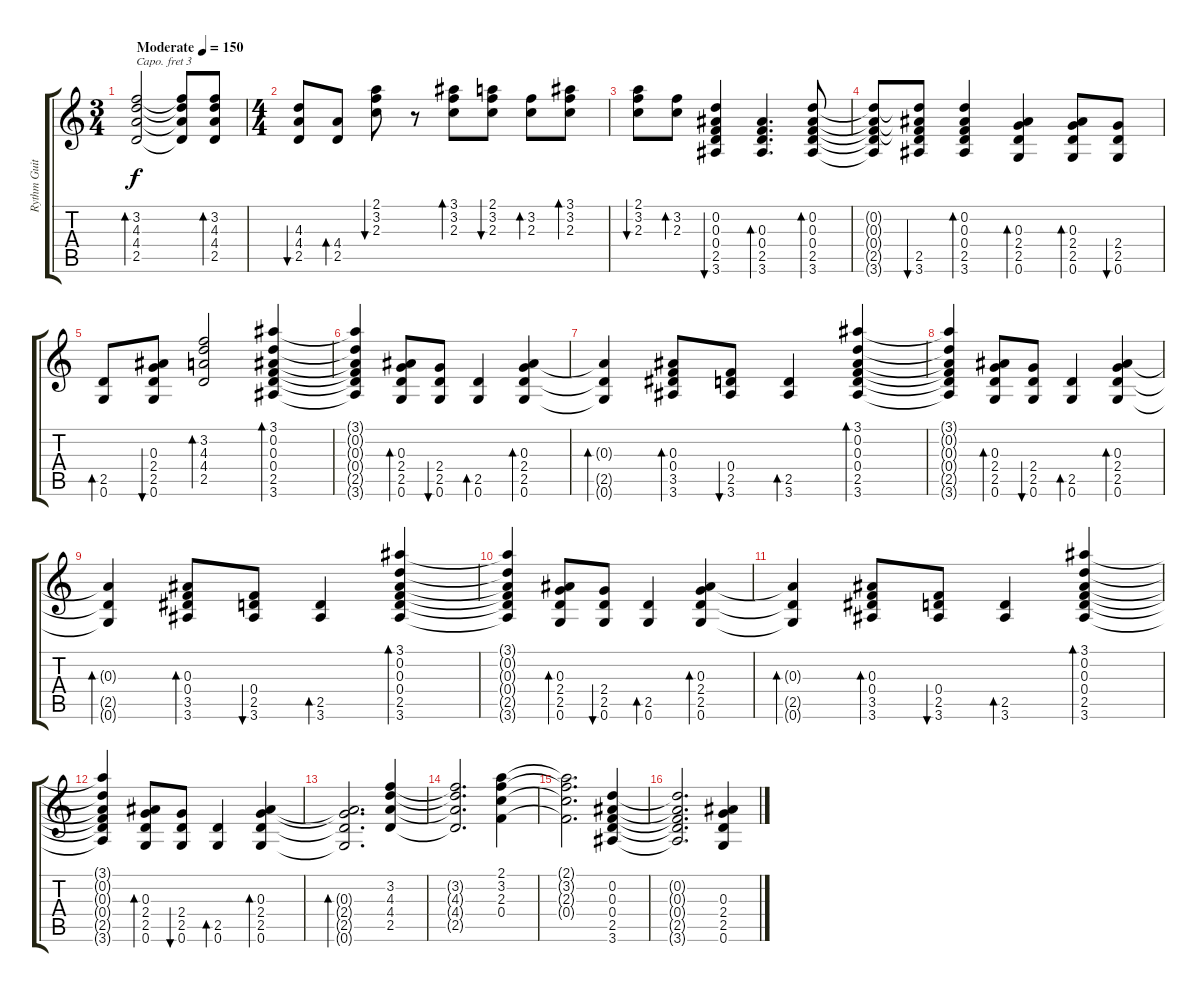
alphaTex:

\track ("Rythm Guitar (capo 3rd)" "Rythm Guit") {instrument acousticguitarsteel}
\staff {score tabs}
\capo 3
\tuning (E4 B3 G3 D3 A2 E2) {hide}
\ts (3 4)
\tempo (150 "Moderate")
\clef g2
\ks c
(3.2 4.3 4.4 2.5).2{bd 60 dy f instrument acousticguitarsteel} (3.2{t} 4.3{t} 4.4{t} 2.5{t}).8 (3.2 4.3 4.4 2.5).8{bd 60} |
\ts (4 4)
(4.3 4.4 2.5).8{bu 60} (4.4 2.5).8{bd 60} (2.1 3.2 2.3).8{bu 60} r.8 (3.1 3.2 2.3).8{bd 60} (2.1 3.2 2.3).8{bu 60} (3.2 2.3).8{bd 60} (3.1 3.2 2.3).8{bd 60} |
(2.1 3.2 2.3).8{bu 60} (3.2 2.3).8{bd 60} (0.2 0.3 0.4 2.5 3.6).4{bu 60} (0.3 0.4 2.5 3.6).4{d bd 60} (0.2 0.3 0.4 2.5 3.6).8{bd 60} |
(0.2{t} 0.3{t} 0.4{t} 2.5{t} 3.6{t}).8 (0.2{t} 0.3{t} 0.4{t} 2.5 3.6).8{bu 60} (0.2 0.3 0.4 2.5 3.6).4{bd 60} (0.3 2.4 2.5 0.6).4{bd 60} (0.3 2.4 2.5 0.6).8{bd 60} (2.4 2.5 0.6).8{bu 60} |
(2.5 0.6).8{bd 60} (0.3 2.4 2.5 0.6).8{bu 60} (3.2 4.3 4.4 2.5).2{bd 60} (3.1 0.2 0.3 0.4 2.5 3.6).4{bd 60} |
(3.1{t} 0.2{t} 0.3{t} 0.4{t} 2.5{t} 3.6{t}).4 (0.3 2.4 2.5 0.6).8{bd 60} (2.4 2.5 0.6).8{bu 60} (2.5 0.6).4{bd 60} (0.3 2.4 2.5 0.6).4{bd 60} |
(0.3{t} 2.5{t} 0.6{t}).4{bd 60} (0.3 0.4 3.5 3.6).8{bd 60} (0.4 2.5 3.6).8{bu 60} (2.5 3.6).4{bd 60} (3.1 0.2 0.3 0.4 2.5 3.6).4{bd 60} |
(3.1{t} 0.2{t} 0.3{t} 0.4{t} 2.5{t} 3.6{t}).4 (0.3 2.4 2.5 0.6).8{bd 60} (2.4 2.5 0.6).8{bu 60} (2.5 0.6).4{bd 60} (0.3 2.4 2.5 0.6).4{bd 60} |
(0.3{t} 2.5{t} 0.6{t}).4{bd 60} (0.3 0.4 3.5 3.6).8{bd 60} (0.4 2.5 3.6).8{bu 60} (2.5 3.6).4{bd 60} (3.1 0.2 0.3 0.4 2.5 3.6).4{bd 60} |
(3.1{t} 0.2{t} 0.3{t} 0.4{t} 2.5{t} 3.6{t}).4 (0.3 2.4 2.5 0.6).8{bd 60} (2.4 2.5 0.6).8{bu 60} (2.5 0.6).4{bd 60} (0.3 2.4 2.5 0.6).4{bd 60} |
(0.3{t} 2.5{t} 0.6{t}).4{bd 60} (0.3 0.4 3.5 3.6).8{bd 60} (0.4 2.5 3.6).8{bu 60} (2.5 3.6).4{bd 60} (3.1 0.2 0.3 0.4 2.5 3.6).4{bd 60} |
(3.1{t} 0.2{t} 0.3{t} 0.4{t} 2.5{t} 3.6{t}).4 (0.3 2.4 2.5 0.6).8{bd 60} (2.4 2.5 0.6).8{bu 60} (2.5 0.6).4{bd 60} (0.3 2.4 2.5 0.6).4{bd 60} |
(0.3{t} 2.4{t} 2.5{t} 0.6{t}).2{d bd 60} (3.2 4.3 4.4 2.5).4 |
(3.2{t} 4.3{t} 4.4{t} 2.5{t}).2{d} (2.1 3.2 2.3 0.4).4 |
(2.1{t} 3.2{t} 2.3{t} 0.4{t}).2{d} (0.2 0.3 0.4 2.5 3.6).4 |
(0.2{t} 0.3{t} 0.4{t} 2.5{t} 3.6{t}).2{d} (0.3 2.4 2.5 0.6).4
